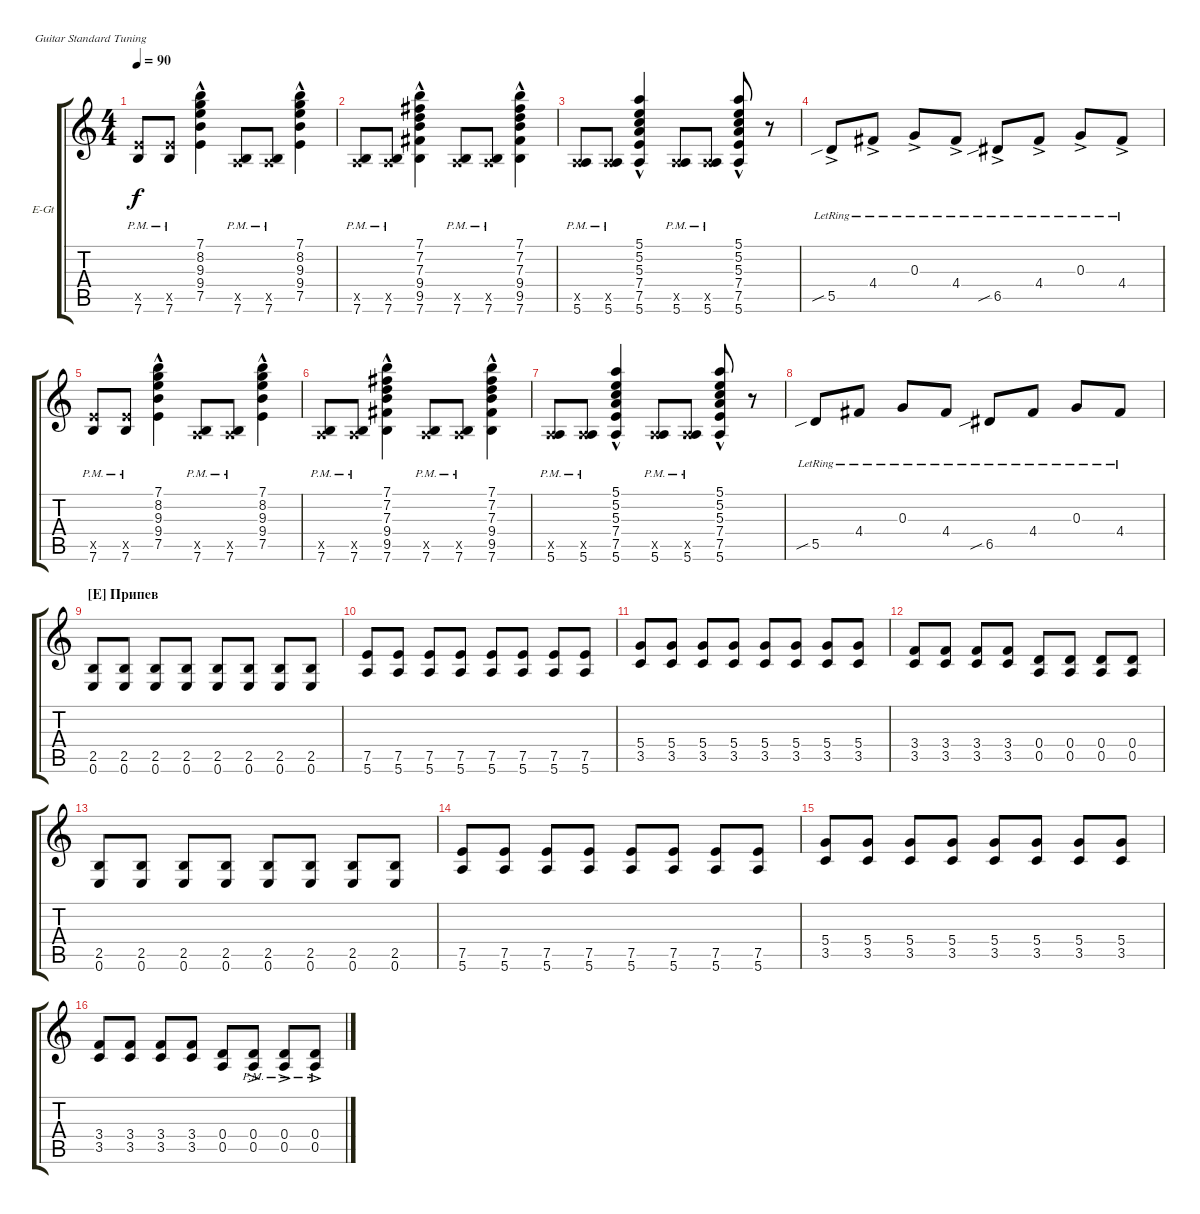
\defaultSystemsLayout 4
\bracketExtendMode groupsimilarinstruments
\firstSystemTrackNameOrientation horizontal
\otherSystemsTrackNameOrientation horizontal
\track ("Guitar Rythm R" "E-Gt") {instrument distortionguitar}
\staff {score tabs}
\tuning (E4 B3 G3 D3 A2 E2)
\ts (4 4)
\tempo 90
\clef g2
\ks c
(7.5{x} 7.6{pm}).8{dy f} (7.5{x} 7.6{pm}).8 (7.1{hac} 8.2{hac} 9.3{hac} 9.4{hac} 7.5{hac}).4 (0.5{x} 7.6{pm}).8 (0.5{x} 7.6{pm}).8 (7.1{hac} 8.2{hac} 9.3{hac} 9.4{hac} 7.5{hac}).4 |
(0.5{x} 7.6{pm}).8 (0.5{x} 7.6{pm}).8 (7.1{hac} 7.2{hac} 7.3{hac} 9.4{hac} 9.5{hac} 7.6{hac}).4 (0.5{x} 7.6{pm}).8 (0.5{x} 7.6{pm}).8 (7.1{hac} 7.2{hac} 7.3{hac} 9.4{hac} 9.5{hac} 7.6{hac}).4 |
(0.5{x} 5.6{pm}).8 (0.5{x} 5.6{pm}).8 (5.1{hac} 5.2{hac} 5.3{hac} 7.4{hac} 7.5{hac} 5.6{hac}).4 (0.5{x} 5.6{pm}).8 (0.5{x} 5.6{pm}).8 (5.1{hac} 5.2{hac} 5.3{hac} 7.4{hac} 7.5{hac} 5.6{hac}).8 r.8 |
5.5{sib ac lr}.8 4.4{ac lr}.8 0.3{ac lr}.8 4.4{ac lr}.8 6.5{sib ac lr}.8 4.4{ac lr}.8 0.3{ac lr}.8 4.4{ac lr}.8 |
(7.5{x} 7.6{pm}).8 (7.5{x} 7.6{pm}).8 (7.1{hac} 8.2{hac} 9.3{hac} 9.4{hac} 7.5{hac}).4 (0.5{x} 7.6{pm}).8 (0.5{x} 7.6{pm}).8 (7.1{hac} 8.2{hac} 9.3{hac} 9.4{hac} 7.5{hac}).4 |
(0.5{x} 7.6{pm}).8 (0.5{x} 7.6{pm}).8 (7.1{hac} 7.2{hac} 7.3{hac} 9.4{hac} 9.5{hac} 7.6{hac}).4 (0.5{x} 7.6{pm}).8 (0.5{x} 7.6{pm}).8 (7.1{hac} 7.2{hac} 7.3{hac} 9.4{hac} 9.5{hac} 7.6{hac}).4 |
(0.5{x} 5.6{pm}).8 (0.5{x} 5.6{pm}).8 (5.1{hac} 5.2{hac} 5.3{hac} 7.4{hac} 7.5{hac} 5.6{hac}).4 (0.5{x} 5.6{pm}).8 (0.5{x} 5.6{pm}).8 (5.1{hac} 5.2{hac} 5.3{hac} 7.4{hac} 7.5{hac} 5.6{hac}).8 r.8 |
5.5{sib lr}.8 4.4{lr}.8 0.3{lr}.8 4.4{lr}.8 6.5{sib lr}.8 4.4{lr}.8 0.3{lr}.8 4.4{lr}.8 |
\section ("E" "Припев")
(2.5 0.6).8 (2.5 0.6).8 (2.5 0.6).8 (2.5 0.6).8 (2.5 0.6).8 (2.5 0.6).8 (2.5 0.6).8 (2.5 0.6).8 |
(7.5 5.6).8 (7.5 5.6).8 (7.5 5.6).8 (7.5 5.6).8 (7.5 5.6).8 (7.5 5.6).8 (7.5 5.6).8 (7.5 5.6).8 |
(5.4 3.5).8 (5.4 3.5).8 (5.4 3.5).8 (5.4 3.5).8 (5.4 3.5).8 (5.4 3.5).8 (5.4 3.5).8 (5.4 3.5).8 |
(3.4 3.5).8 (3.4 3.5).8 (3.4 3.5).8 (3.4 3.5).8 (0.4 0.5).8 (0.4 0.5).8 (0.4 0.5).8 (0.4 0.5).8 |
(2.5 0.6).8 (2.5 0.6).8 (2.5 0.6).8 (2.5 0.6).8 (2.5 0.6).8 (2.5 0.6).8 (2.5 0.6).8 (2.5 0.6).8 |
(7.5 5.6).8 (7.5 5.6).8 (7.5 5.6).8 (7.5 5.6).8 (7.5 5.6).8 (7.5 5.6).8 (7.5 5.6).8 (7.5 5.6).8 |
(5.4 3.5).8 (5.4 3.5).8 (5.4 3.5).8 (5.4 3.5).8 (5.4 3.5).8 (5.4 3.5).8 (5.4 3.5).8 (5.4 3.5).8 |
(3.4 3.5).8 (3.4 3.5).8 (3.4 3.5).8 (3.4 3.5).8 (0.4 0.5).8 (0.4{ac pm} 0.5{ac pm}).8 (0.4{ac pm} 0.5{ac pm}).8 (0.4{ac pm} 0.5{ac pm}).8
